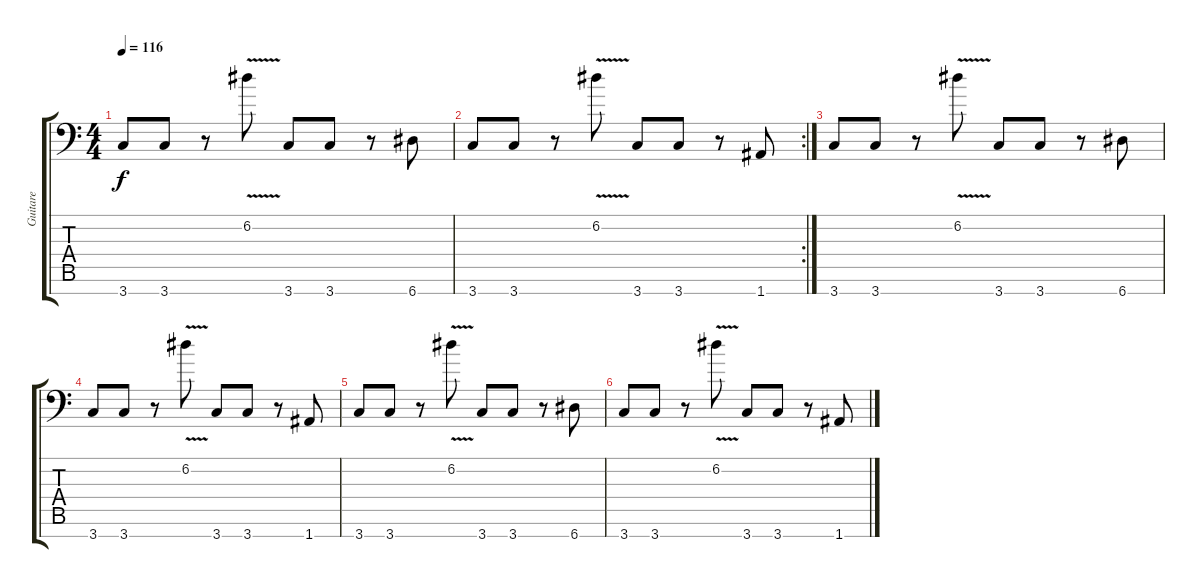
\track ("Guitare" "Guitare") {instrument distortionguitar}
\staff {score tabs}
\tuning (D4 A3 F3 C3 G2 D2 A1) {hide}
\ts (4 4)
\tempo 116
\clef f4
\ks c
3.7.8{dy f volume 10 balance 13} 3.7.8 r.8 6.2{v}.8 3.7.8 3.7.8 r.8 6.7.8 |
\rc 2
3.7.8 3.7.8 r.8 6.2{v}.8 3.7.8 3.7.8 r.8 1.7.8 |
3.7.8{volume 0 balance 13} 3.7.8 r.8 6.2{v}.8 3.7.8 3.7.8 r.8 6.7.8 |
3.7.8 3.7.8 r.8 6.2{v}.8 3.7.8 3.7.8 r.8 1.7.8 |
3.7.8{volume 10 balance 13} 3.7.8 r.8 6.2{v}.8 3.7.8 3.7.8 r.8 6.7.8 |
3.7.8 3.7.8 r.8 6.2{v}.8 3.7.8 3.7.8 r.8 1.7.8
